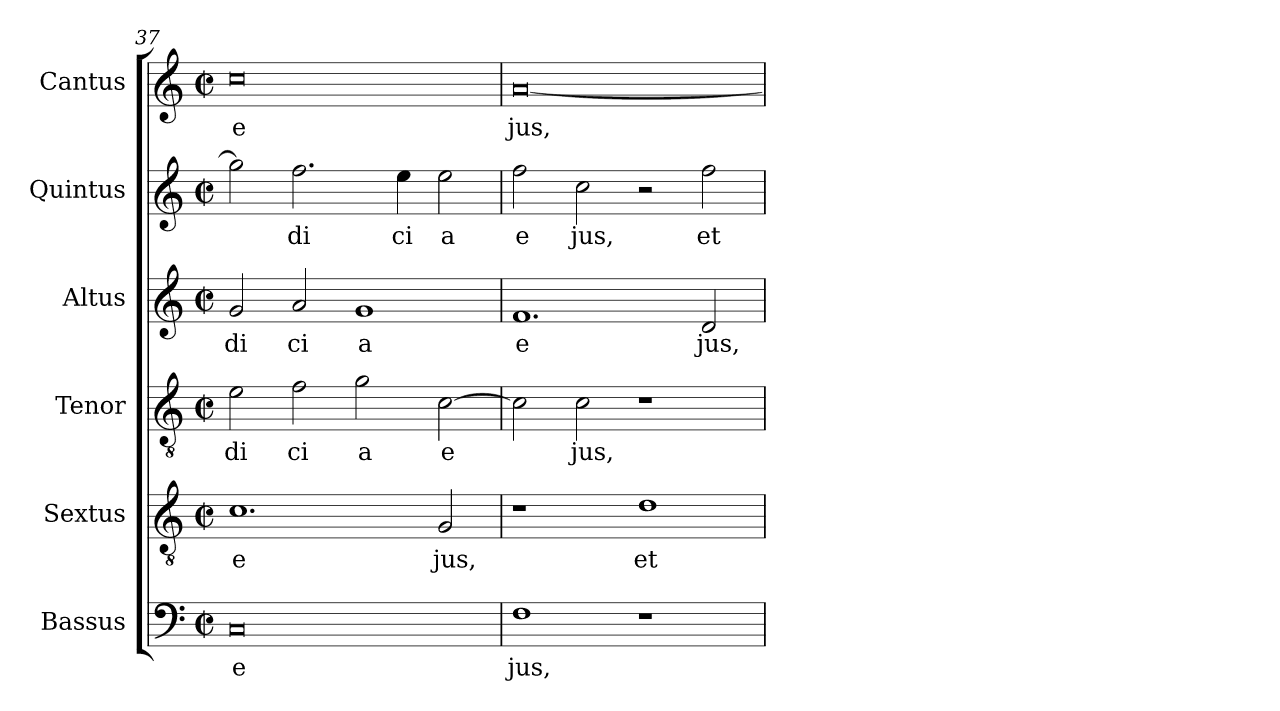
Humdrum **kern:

**kern	**text	**kern	**text	**kern	**text	**kern	**text	**kern	**text	**kern	**text
*part6	*part6	*part5	*part5	*part4	*part4	*part3	*part3	*part2	*part2	*part1	*part1
*staff6	*staff6	*staff5	*staff5	*staff4	*staff4	*staff3	*staff3	*staff2	*staff2	*staff1	*staff1
*I"Bassus	*	*I"Sextus	*	*I"Tenor	*	*I"Altus	*	*I"Quintus	*	*I"Cantus	*
*clefF4	*	*clefGv2	*	*clefGv2	*	*clefG2	*	*clefG2	*	*clefG2	*
*k[]	*	*k[]	*	*k[]	*	*k[]	*	*k[]	*	*k[]	*
*C:	*	*C:	*	*C:	*	*C:	*	*C:	*	*C:	*
*M2/2	*	*M2/2	*	*M2/2	*	*M2/2	*	*M2/2	*	*M2/2	*
*met(c|)	*	*met(c|)	*	*met(c|)	*	*met(c|)	*	*met(c|)	*	*met(c|)	*
=37	=37	=37	=37	=37	=37	=37	=37	=37	=37	=37	=37
!	!LO:LY:b:cj	!	!LO:LY:b:cj	!	!LO:LY:b:cj	!	!LO:LY:b:cj	!	!LO:LY:b:cj	!	!LO:LY:b:cj
0C	e	1.c	e	2e\	di	2g/	di	2gg\]	.	0cc	e
!	!	!	!	!	!LO:LY:b:cj	!	!LO:LY:b:cj	!	!LO:LY:b:cj	!	!
.	.	.	.	2f\	ci	2a/	ci	2.ff\	di	.	.
!	!	!	!	!	!LO:LY:b:cj	!	!LO:LY:b:cj	!	!	!	!
.	.	.	.	2g\	a	1g	a	.	.	.	.
!	!	!	!	!	!	!	!	!	!LO:LY:b:cj	!	!
.	.	.	.	.	.	.	.	4ee\	ci	.	.
!	!	!	!LO:LY:b:cj	!	!LO:LY:b:cj	!	!	!	!LO:LY:b:cj	!	!
.	.	2G/	jus,	[>2c\	e	.	.	2ee\	a	.	.
=38	=38	=38	=38	=38	=38	=38	=38	=38	=38	=38	=38
!	!LO:LY:b:cj	!	!	!	!LO:LY:b:cj	!	!LO:LY:b:cj	!	!LO:LY:b:cj	!	!LO:LY:b:cj
1F	jus,	1r	.	2c\]	.	1.f	e	2ff\	e	[<0a	jus,
!	!	!	!	!	!LO:LY:b:cj	!	!	!	!LO:LY:b:cj	!	!
.	.	.	.	2c\	jus,	.	.	2cc\	jus,	.	.
!	!	!	!LO:LY:b:cj	!	!	!	!	!	!	!	!
1r	.	1d	et	1r	.	.	.	2r	.	.	.
!	!	!	!	!	!	!	!LO:LY:b:cj	!	!LO:LY:b:cj	!	!
.	.	.	.	.	.	2d/	jus,	2ff\	et	.	.
=	=	=	=	=	=	=	=	=	=	=	=
*-	*-	*-	*-	*-	*-	*-	*-	*-	*-	*-	*-
